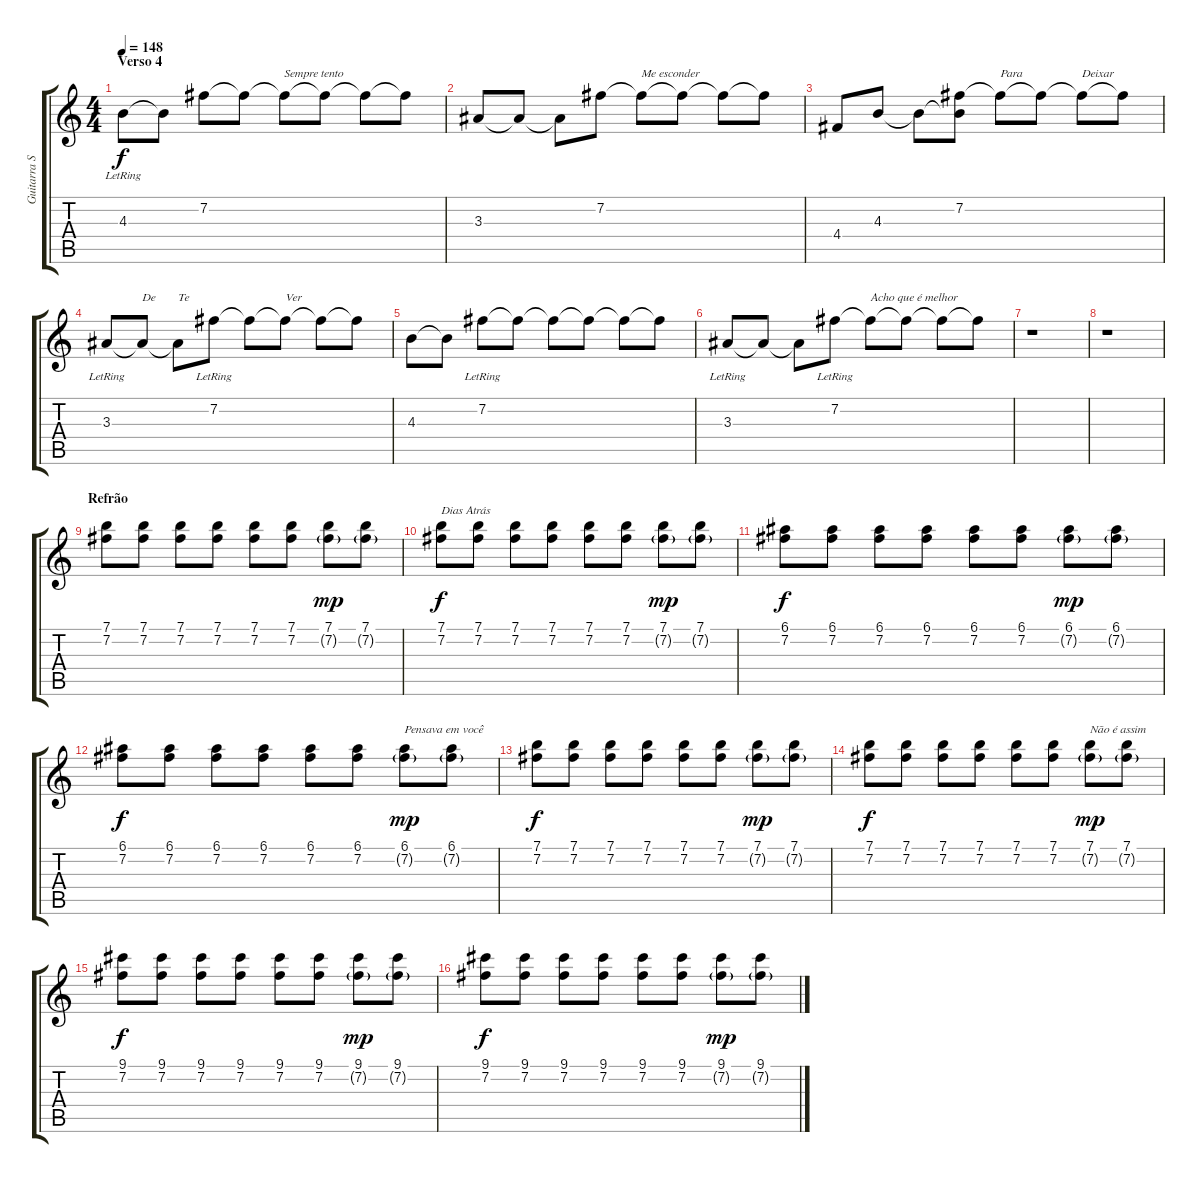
\track ("Guitarra Solo" "Guitarra S") {instrument distortionguitar}
\staff {score tabs}
\tuning (E4 B3 G3 D3 A2 E2) {hide}
\ts (4 4)
\section ("" "Verso 4")
\tempo 148
\clef g2
\ks c
4.3{lr}.8{dy f volume 9} 4.3{t}.8 7.2.8 7.2{t}.8 7.2{t}.8{txt "Sempre tento"} 7.2{t}.8 7.2{t}.8 7.2{t}.8 |
3.3.8 3.3{t}.8 3.3{t}.8 7.2.8 7.2{t}.8{txt "Me esconder"} 7.2{t}.8 7.2{t}.8 7.2{t}.8 |
4.4.8 4.3.8 4.3{t}.8 (7.2 4.3{t}).8 7.2{t}.8{txt "Para "} 7.2{t}.8 7.2{t}.8{txt "Deixar"} 7.2{t}.8 |
3.3{lr}.8 3.3{t}.8{txt "De "} 3.3{t}.8{txt "Te"} 7.2{lr}.8 7.2{t}.8 7.2{t}.8{txt "Ver"} 7.2{t}.8 7.2{t}.8 |
4.3.8 4.3{t}.8 7.2{lr}.8 7.2{t}.8 7.2{t}.8 7.2{t}.8 7.2{t}.8 7.2{t}.8 |
3.3{lr}.8 3.3{t}.8 3.3{t}.8 7.2{lr}.8 7.2{t}.8{txt "Acho que é melhor"} 7.2{t}.8 7.2{t}.8 7.2{t}.8 |
r.1 |
r.1 |
\section ("" "Refrão")
(7.1 7.2).8 (7.1 7.2).8 (7.1 7.2).8 (7.1 7.2).8 (7.1 7.2).8 (7.1 7.2).8 (7.1 7.2{g}).8{dy mp} (7.1 7.2{g}).8 |
(7.1 7.2).8{txt "Dias Atrás" dy f} (7.1 7.2).8 (7.1 7.2).8 (7.1 7.2).8 (7.1 7.2).8 (7.1 7.2).8 (7.1 7.2{g}).8{dy mp} (7.1 7.2{g}).8 |
(6.1 7.2).8{dy f} (6.1 7.2).8 (6.1 7.2).8 (6.1 7.2).8 (6.1 7.2).8 (6.1 7.2).8 (6.1 7.2{g}).8{dy mp} (6.1 7.2{g}).8 |
(6.1 7.2).8{dy f} (6.1 7.2).8 (6.1 7.2).8 (6.1 7.2).8 (6.1 7.2).8 (6.1 7.2).8 (6.1 7.2{g}).8{txt "Pensava em você" dy mp} (6.1 7.2{g}).8 |
(7.1 7.2).8{dy f} (7.1 7.2).8 (7.1 7.2).8 (7.1 7.2).8 (7.1 7.2).8 (7.1 7.2).8 (7.1 7.2{g}).8{dy mp} (7.1 7.2{g}).8 |
(7.1 7.2).8{dy f} (7.1 7.2).8 (7.1 7.2).8 (7.1 7.2).8 (7.1 7.2).8 (7.1 7.2).8 (7.1 7.2{g}).8{txt "Não é assim " dy mp} (7.1 7.2{g}).8 |
(9.1 7.2).8{dy f} (9.1 7.2).8 (9.1 7.2).8 (9.1 7.2).8 (9.1 7.2).8 (9.1 7.2).8 (9.1 7.2{g}).8{dy mp} (9.1 7.2{g}).8 |
(9.1 7.2).8{dy f} (9.1 7.2).8 (9.1 7.2).8 (9.1 7.2).8 (9.1 7.2).8 (9.1 7.2).8 (9.1 7.2{g}).8{dy mp} (9.1 7.2{g}).8
